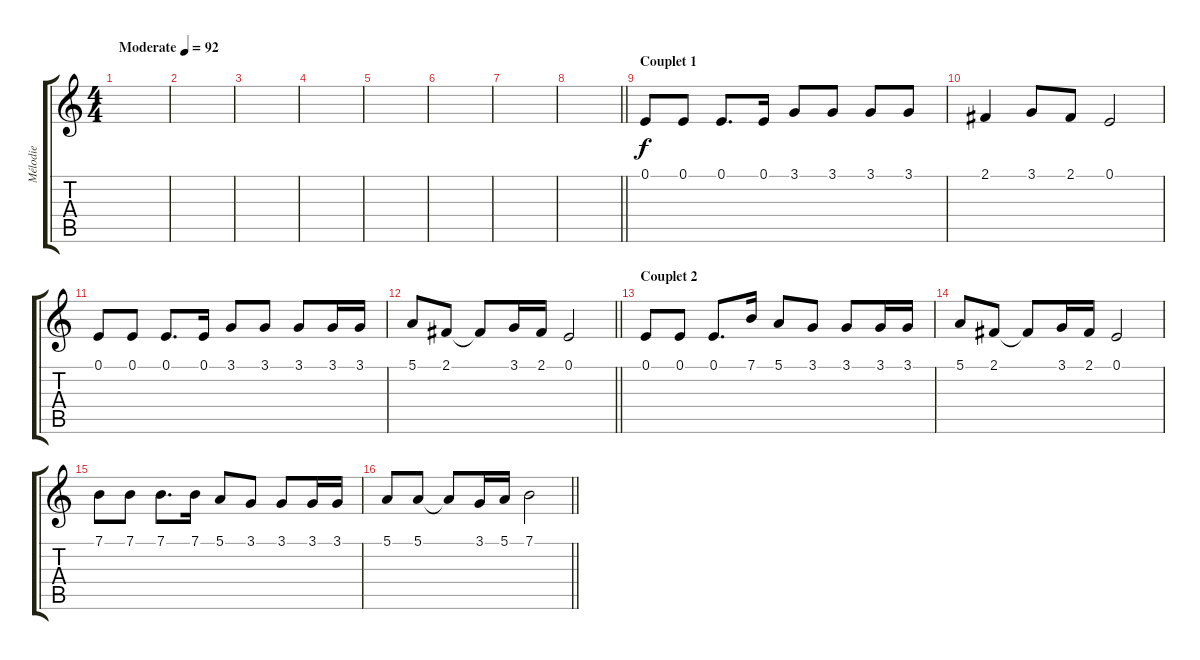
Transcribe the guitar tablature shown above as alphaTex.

\track ("Mélodie" "Mélodie") {instrument trumpet}
\staff {score tabs}
\tuning (E4 B3 G3 D3 A2 E2) {hide}
\ts (4 4)
\tempo (92 "Moderate")
\clef g2
\ks c
|
|
|
|
|
|
|
\barLineRight lightlight
|
\section ("" "Couplet 1")
0.1.8 0.1.8 0.1.8{d} 0.1.16 3.1.8 3.1.8 3.1.8 3.1.8 |
2.1.4 3.1.8 2.1.8 0.1.2 |
0.1.8 0.1.8 0.1.8{d} 0.1.16 3.1.8 3.1.8 3.1.8 3.1.16 3.1.16 |
\barLineRight lightlight
5.1.8 2.1.8 2.1{t}.8 3.1.16 2.1.16 0.1.2 |
\section ("" "Couplet 2")
0.1.8 0.1.8 0.1.8{d} 7.1.16 5.1.8 3.1.8 3.1.8 3.1.16 3.1.16 |
5.1.8 2.1.8 2.1{t}.8 3.1.16 2.1.16 0.1.2 |
7.1.8 7.1.8 7.1.8{d} 7.1.16 5.1.8 3.1.8 3.1.8 3.1.16 3.1.16 |
\barLineRight lightlight
5.1.8 5.1.8 5.1{t}.8 3.1.16 5.1.16 7.1.2
